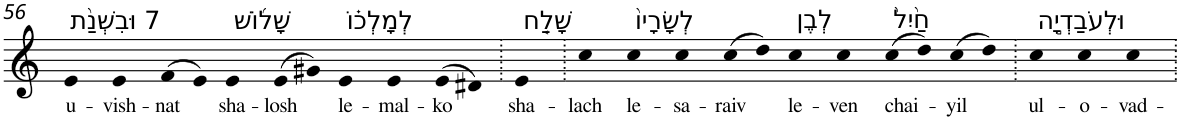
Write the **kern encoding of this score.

**kern	**text
*part1	*part1
*staff1	*staff1
*I"Piano	*
*I'Pno	*
!!LO:PB:g=z
*clefG2	*
*k[]	*
=56	=56
!LO:TX:a:t=7 וּבִשְׁנַ֨ת	!
!	!LO:LY:b
4e	u-
!	!LO:LY:b
4e	-vish-
!	!LO:LY:b
(>8f	-nat
8e)	.
!LO:TX:a:t=שָׁל֜וֹשׁ	!
!	!LO:LY:b
4e	sha-
!	!LO:LY:b
(>8e	-losh
8g#X)	.
!LO:TX:a:t=לְמָלְכ֗וֹ	!
!	!LO:LY:b
4e	le-
!	!LO:LY:b
4e	-mal-
!	!LO:LY:b
(>8e	-ko
8d#X)	.
=57.	=57.
!LO:TX:a:t=שָׁלַ֤ח	!
!	!LO:LY:b
4e	sha-
=58.	=58.
!	!LO:LY:b
4cc	-lach
!LO:TX:a:t=לְשָׂרָיו֙	!
!	!LO:LY:b
4cc	le-
!	!LO:LY:b
4cc	-sa-
!	!LO:LY:b
(>8cc	-raiv
8dd)	.
!LO:TX:a:t=לְבֶן	!
!	!LO:LY:b
4cc	le-
!	!LO:LY:b
4cc	-ven
!LO:TX:a:t=חַ֙יִל֙	!
!	!LO:LY:b
(>8cc	chai-
8dd)	.
!	!LO:LY:b
(>8cc	-yil
8dd)	.
=59.	=59.
!LO:TX:a:t=וּלְעֹבַדְיָ֣ה	!
!	!LO:LY:b
4cc	ul-
!	!LO:LY:b
4cc	-o-
!	!LO:LY:b
4cc	-vad-
=.	=.
*-	*-
